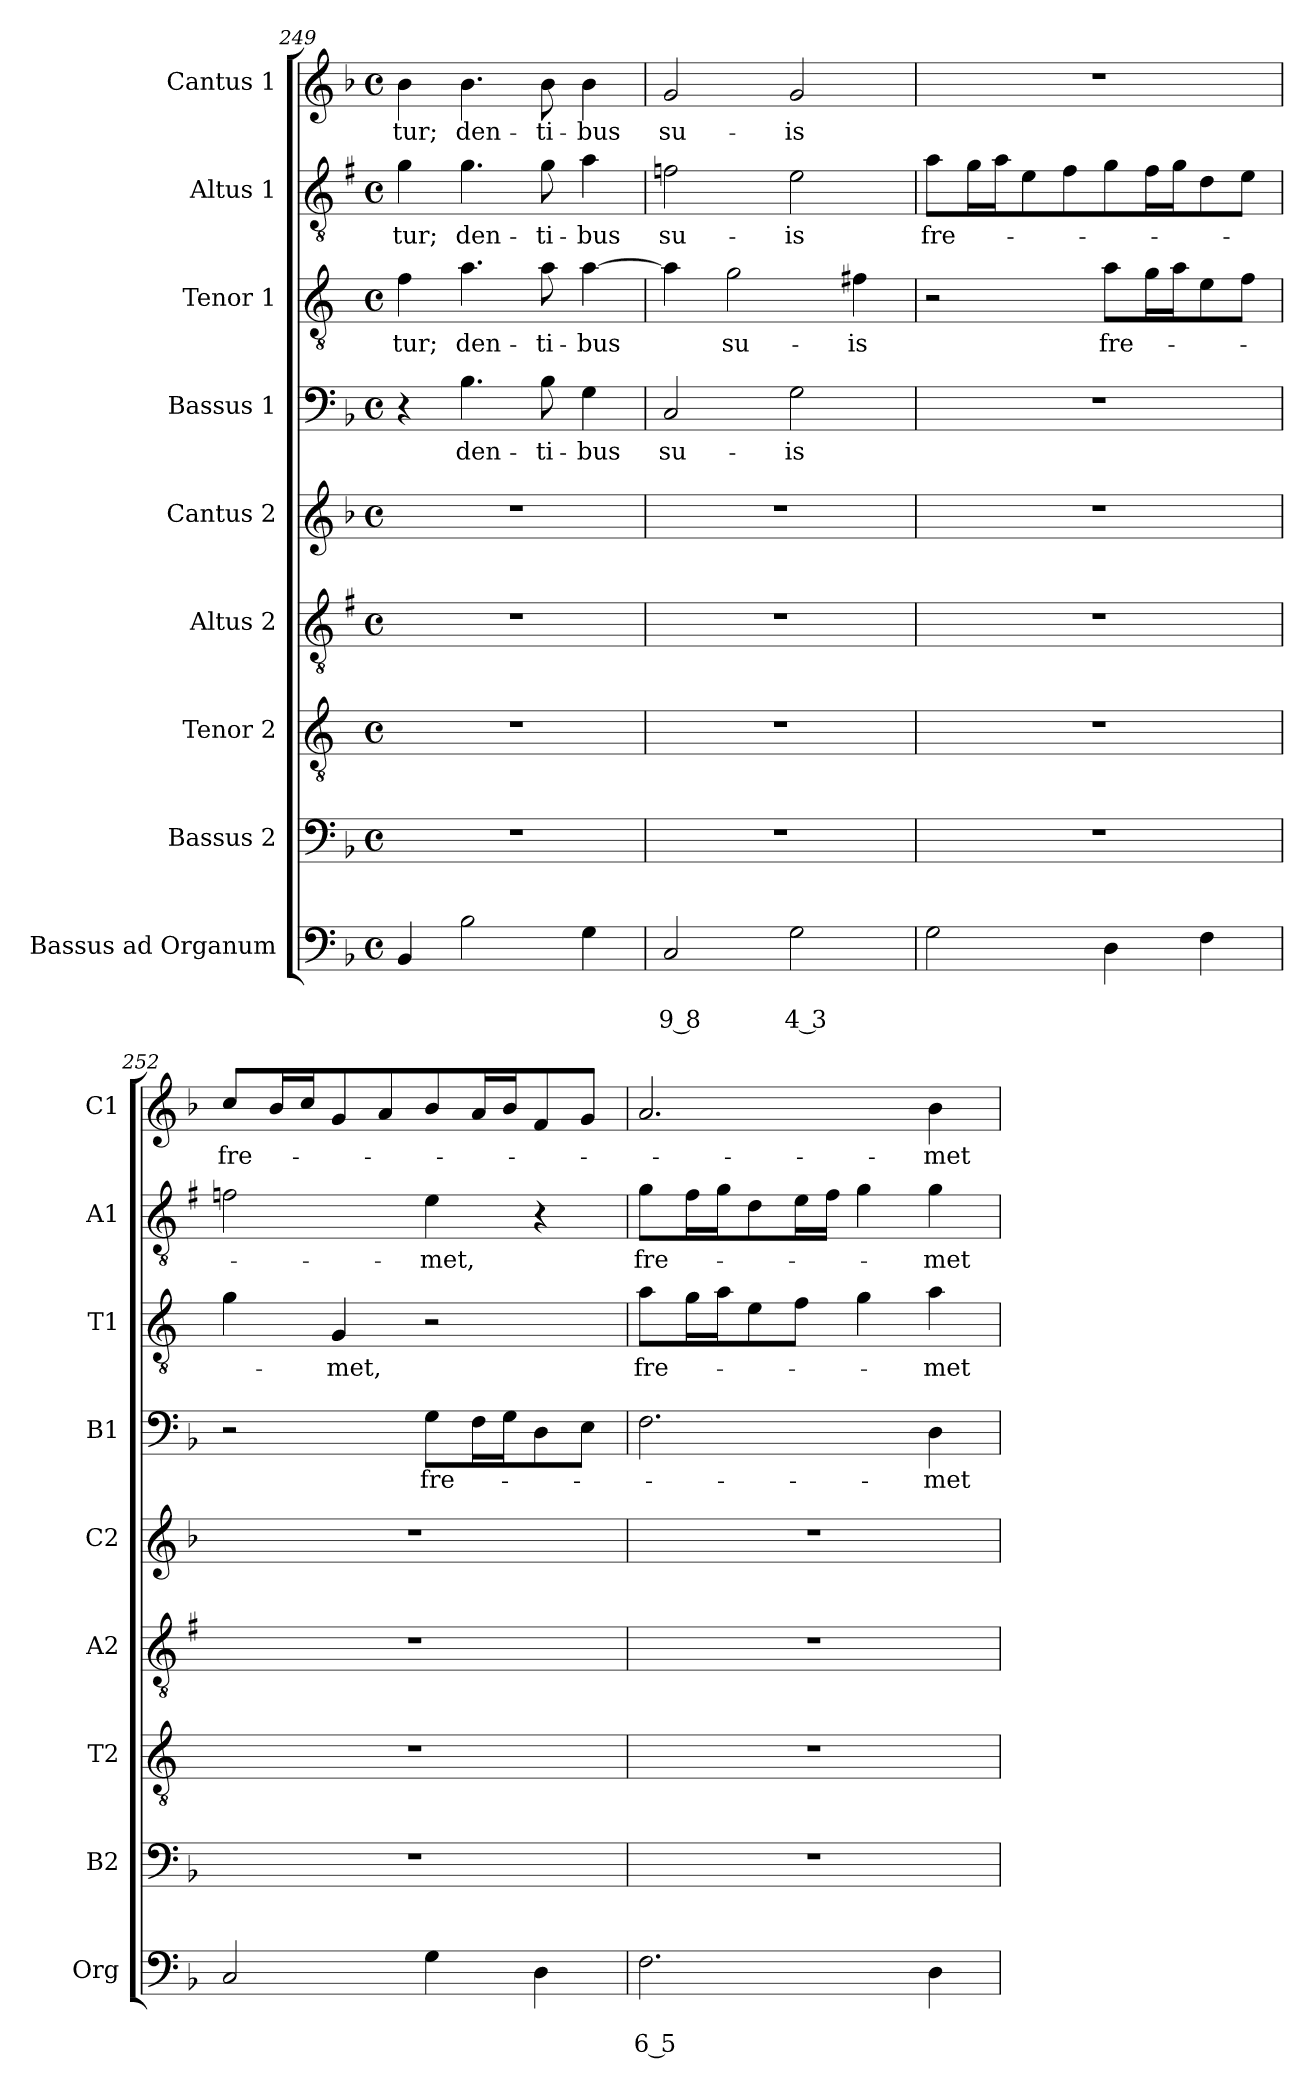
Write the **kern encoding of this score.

**kern	**text	**text	**kern	**kern	**kern	**kern	**kern	**text	**kern	**text	**kern	**text	**kern	**text
*part9	*part9	*part9	*part8	*part7	*part6	*part5	*part4	*part4	*part3	*part3	*part2	*part2	*part1	*part1
*staff9	*staff9	*staff9	*staff8	*staff7	*staff6	*staff5	*staff4	*staff4	*staff3	*staff3	*staff2	*staff2	*staff1	*staff1
*I"Bassus ad Organum	*	*	*I"Bassus 2	*I"Tenor 2	*I"Altus 2	*I"Cantus 2	*I"Bassus 1	*	*I"Tenor 1	*	*I"Altus 1	*	*I"Cantus 1	*
*I'Org	*	*	*I'B2	*I'T2	*I'A2	*I'C2	*I'B1	*	*I'T1	*	*I'A1	*	*I'C1	*
*clefF4	*	*	*clefF4	*clefGv2	*clefGv2	*clefG2	*clefF4	*	*clefGv2	*	*clefGv2	*	*clefG2	*
*	*	*	*	*ITrd4c7	*ITrd1c2	*	*	*	*ITrd4c7	*	*ITrd1c2	*	*	*
*k[b-]	*	*	*k[b-]	*k[b-]	*k[b-]	*k[b-]	*k[b-]	*	*k[b-]	*	*k[b-]	*	*k[b-]	*
*F:	*	*	*F:	*F:	*F:	*F:	*F:	*	*F:	*	*F:	*	*F:	*
*M4/4	*	*	*M4/4	*M4/4	*M4/4	*M4/4	*M4/4	*	*M4/4	*	*M4/4	*	*M4/4	*
*met(c)	*	*	*met(c)	*met(c)	*met(c)	*met(c)	*met(c)	*	*met(c)	*	*met(c)	*	*met(c)	*
=249	=249	=249	=249	=249	=249	=249	=249	=249	=249	=249	=249	=249	=249	=249
!	!	!	!	!	!	!	!	!	!	!LO:LY:b	!	!LO:LY:b	!	!LO:LY:b
4BB-/	.	.	1r	1r	1r	1r	4r	.	4B-\	-tur;	4f\	-tur;	4b-\	-tur;
!	!	!	!	!	!	!	!	!LO:LY:b	!	!LO:LY:b	!	!LO:LY:b	!	!LO:LY:b
2B-\	.	.	.	.	.	.	4.B-\	den-	4.d\	den-	4.f\	den-	4.b-\	den-
!	!	!	!	!	!	!	!	!LO:LY:b	!	!LO:LY:b	!	!LO:LY:b	!	!LO:LY:b
.	.	.	.	.	.	.	8B-\	-ti-	8d\	-ti-	8f\	-ti-	8b-\	-ti-
!	!	!	!	!	!	!	!	!LO:LY:b	!	!LO:LY:b	!	!LO:LY:b	!	!LO:LY:b
4G\	.	.	.	.	.	.	4G\	-bus	[4d\	-bus	4g\	-bus	4b-\	-bus
=250	=250	=250	=250	=250	=250	=250	=250	=250	=250	=250	=250	=250	=250	=250
!	!	!LO:LY:b	!	!	!	!	!	!LO:LY:b	!	!	!	!LO:LY:b	!	!LO:LY:b
2C/	.	9 8	1r	1r	1r	1r	2C/	su-	4d\]	.	2e-X\	su-	2g/	su-
!	!	!	!	!	!	!	!	!	!	!LO:LY:b	!	!	!	!
.	.	.	.	.	.	.	.	.	2c\	su-	.	.	.	.
!	!	!LO:LY:b	!	!	!	!	!	!LO:LY:b	!	!	!	!LO:LY:b	!	!LO:LY:b
2G\	.	4 3	.	.	.	.	2G\	-is	.	.	2d\	-is	2g/	-is
!	!	!	!	!	!	!	!	!	!	!LO:LY:b	!	!	!	!
.	.	.	.	.	.	.	.	.	4Bn\	-is	.	.	.	.
=251	=251	=251	=251	=251	=251	=251	=251	=251	=251	=251	=251	=251	=251	=251
!	!	!	!	!	!	!	!	!	!	!	!	!LO:LY:b	!	!
2G\	.	.	1r	1r	1r	1r	1r	.	2r	.	8g\L	fre-	1r	.
.	.	.	.	.	.	.	.	.	.	.	16f\L	.	.	.
.	.	.	.	.	.	.	.	.	.	.	16g\J	.	.	.
.	.	.	.	.	.	.	.	.	.	.	8d\	.	.	.
.	.	.	.	.	.	.	.	.	.	.	8e\	.	.	.
!	!	!	!	!	!	!	!	!	!	!LO:LY:b	!	!	!	!
4D\	.	.	.	.	.	.	.	.	8d\L	fre-	8f\	.	.	.
.	.	.	.	.	.	.	.	.	16c\L	.	16e\L	.	.	.
.	.	.	.	.	.	.	.	.	16d\J	.	16f\J	.	.	.
4F\	.	.	.	.	.	.	.	.	8A\	.	8c\	.	.	.
.	.	.	.	.	.	.	.	.	8B-\J	.	8d\J	.	.	.
!!LO:LB:g=z
=252	=252	=252	=252	=252	=252	=252	=252	=252	=252	=252	=252	=252	=252	=252
!	!	!	!	!	!	!	!	!	!	!	!	!	!	!LO:LY:b
2C/	.	.	1r	1r	1r	1r	2r	.	4c\	.	2e-X\	.	8cc/L	fre-
.	.	.	.	.	.	.	.	.	.	.	.	.	16b-/L	.
.	.	.	.	.	.	.	.	.	.	.	.	.	16cc/J	.
!	!	!	!	!	!	!	!	!	!	!LO:LY:b	!	!	!	!
.	.	.	.	.	.	.	.	.	4C/	-met,	.	.	8g/	.
.	.	.	.	.	.	.	.	.	.	.	.	.	8a/	.
!	!	!	!	!	!	!	!	!LO:LY:b	!	!	!	!LO:LY:b	!	!
4G\	.	.	.	.	.	.	8G\L	fre-	2r	.	4d\	-met,	8b-/	.
.	.	.	.	.	.	.	16F\L	.	.	.	.	.	16a/L	.
.	.	.	.	.	.	.	16G\J	.	.	.	.	.	16b-/J	.
4D\	.	.	.	.	.	.	8D\	.	.	.	4r	.	8f/	.
.	.	.	.	.	.	.	8E\J	.	.	.	.	.	8g/J	.
=253	=253	=253	=253	=253	=253	=253	=253	=253	=253	=253	=253	=253	=253	=253
!	!	!LO:LY:b	!	!	!	!	!	!	!	!LO:LY:b	!	!LO:LY:b	!	!
2.F\	.	6 5	1r	1r	1r	1r	2.F\	.	8d\L	fre-	8f\L	fre-	2.a/	.
.	.	.	.	.	.	.	.	.	16c\L	.	16e\L	.	.	.
.	.	.	.	.	.	.	.	.	16d\J	.	16f\J	.	.	.
.	.	.	.	.	.	.	.	.	8A\	.	8c\	.	.	.
.	.	.	.	.	.	.	.	.	8B-\J	.	16d\L	.	.	.
.	.	.	.	.	.	.	.	.	.	.	16e\JJ	.	.	.
.	.	.	.	.	.	.	.	.	4c\	.	4f\	.	.	.
!	!	!	!	!	!	!	!	!LO:LY:b	!	!LO:LY:b	!	!LO:LY:b	!	!LO:LY:b
4D\	.	.	.	.	.	.	4D\	-met	4d\	-met	4f\	-met	4b-\	-met
=	=	=	=	=	=	=	=	=	=	=	=	=	=	=
*-	*-	*-	*-	*-	*-	*-	*-	*-	*-	*-	*-	*-	*-	*-
